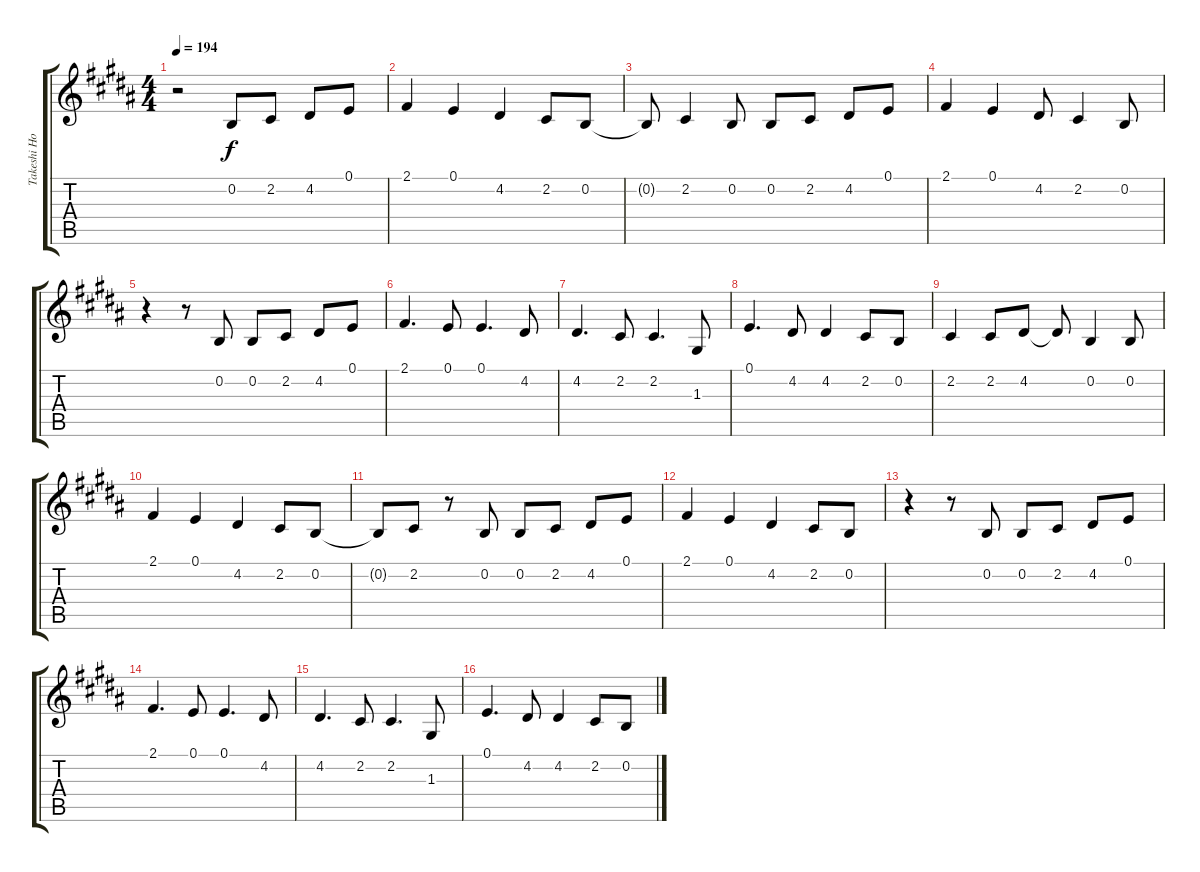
\track ("Takeshi Hosomi (vocal)" "Takeshi Ho") {instrument flute}
\staff {score tabs}
\tuning (E4 B3 G3 D3 A2 E2) {hide}
\ts (4 4)
\tempo 194
\clef g2
\ks b
r.2{dy f} 0.2.8 2.2.8 4.2.8 0.1.8 |
2.1.4 0.1.4 4.2.4 2.2.8 0.2.8 |
0.2{t}.8 2.2.4 0.2.8 0.2.8 2.2.8 4.2.8 0.1.8 |
2.1.4 0.1.4 4.2.8 2.2.4 0.2.8 |
r.4 r.8 0.2.8 0.2.8 2.2.8 4.2.8 0.1.8 |
2.1.4{d} 0.1.8 0.1.4{d} 4.2.8 |
4.2.4{d} 2.2.8 2.2.4{d} 1.3.8 |
0.1.4{d} 4.2.8 4.2.4 2.2.8 0.2.8 |
2.2.4 2.2.8 4.2.8 4.2{t}.8 0.2.4 0.2.8 |
2.1.4 0.1.4 4.2.4 2.2.8 0.2.8 |
0.2{t}.8 2.2.8 r.8 0.2.8 0.2.8 2.2.8 4.2.8 0.1.8 |
2.1.4 0.1.4 4.2.4 2.2.8 0.2.8 |
r.4 r.8 0.2.8 0.2.8 2.2.8 4.2.8 0.1.8 |
2.1.4{d} 0.1.8 0.1.4{d} 4.2.8 |
4.2.4{d} 2.2.8 2.2.4{d} 1.3.8 |
0.1.4{d} 4.2.8 4.2.4 2.2.8 0.2.8
